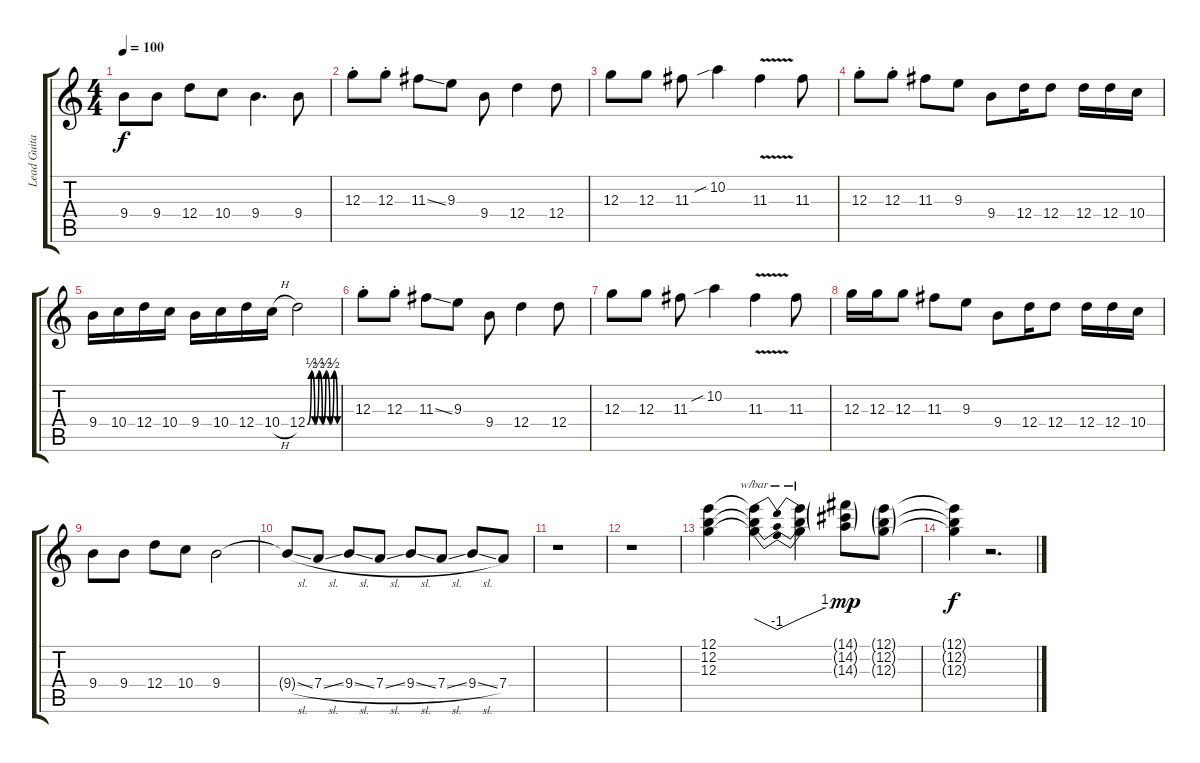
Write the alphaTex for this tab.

\track ("Lead Guitar - Isaac Brock" "Lead Guita") {instrument distortionguitar}
\staff {score tabs}
\tuning (E4 B3 G3 D3 A2 E2) {hide}
\ts (4 4)
\tempo 100
\clef g2
\ks c
9.4.8{dy f} 9.4.8 12.4.8 10.4.8 9.4.4{d} 9.4.8 |
12.3{st}.8 12.3{st}.8 11.3{ss}.8 9.3.8 9.4.8 12.4.4 12.4.8 |
12.3.8 12.3.8 11.3.8 10.2{sib}.4 11.3{v}.4 11.3.8 |
12.3{st}.8 12.3{st}.8 11.3.8 9.3.8 9.4.8 12.4.16 12.4.8 12.4.16 12.4.16 10.4.16 |
9.4.16 10.4.16 12.4.16 10.4.16 9.4.16 10.4.16 12.4.16 10.4{h}.16 12.4{be (custom 0 0 8 2 15 0 23 2 30 0 37 2 45 0 53 2 60 0)}.2 |
12.3{st}.8 12.3{st}.8 11.3{ss}.8 9.3.8 9.4.8 12.4.4 12.4.8 |
12.3.8 12.3.8 11.3.8 10.2{sib}.4 11.3{v}.4 11.3.8 |
12.3.16 12.3.16 12.3.8 11.3.8 9.3.8 9.4.8 12.4.16 12.4.8 12.4.16 12.4.16 10.4.16 |
9.4.8 9.4.8 12.4.8 10.4.8 9.4.2{volume 0} |
9.4{sl t}.8 7.4{sl}.8 9.4{sl}.8 7.4{sl}.8 9.4{sl}.8 7.4{sl}.8 9.4{sl}.8 7.4.8 |
r.1 |
r.1 |
(12.1 12.2 12.3).4{volume 9 instrument guitarharmonics} (12.1{t} 12.2{t} 12.3{t}).4{tbe (dip default 0 0 30 -4 60 0)} (12.1{t} 12.2{t} 12.3{t}).4{tbe (custom default 0 0 45 4 60 4)} (14.1{g} 14.2{g} 14.3{g}).8{dy mp} (12.1{g} 12.2{g} 12.3{g}).8 |
(12.1{t} 12.2{t} 12.3{t}).4{dy f} r.2{d}
